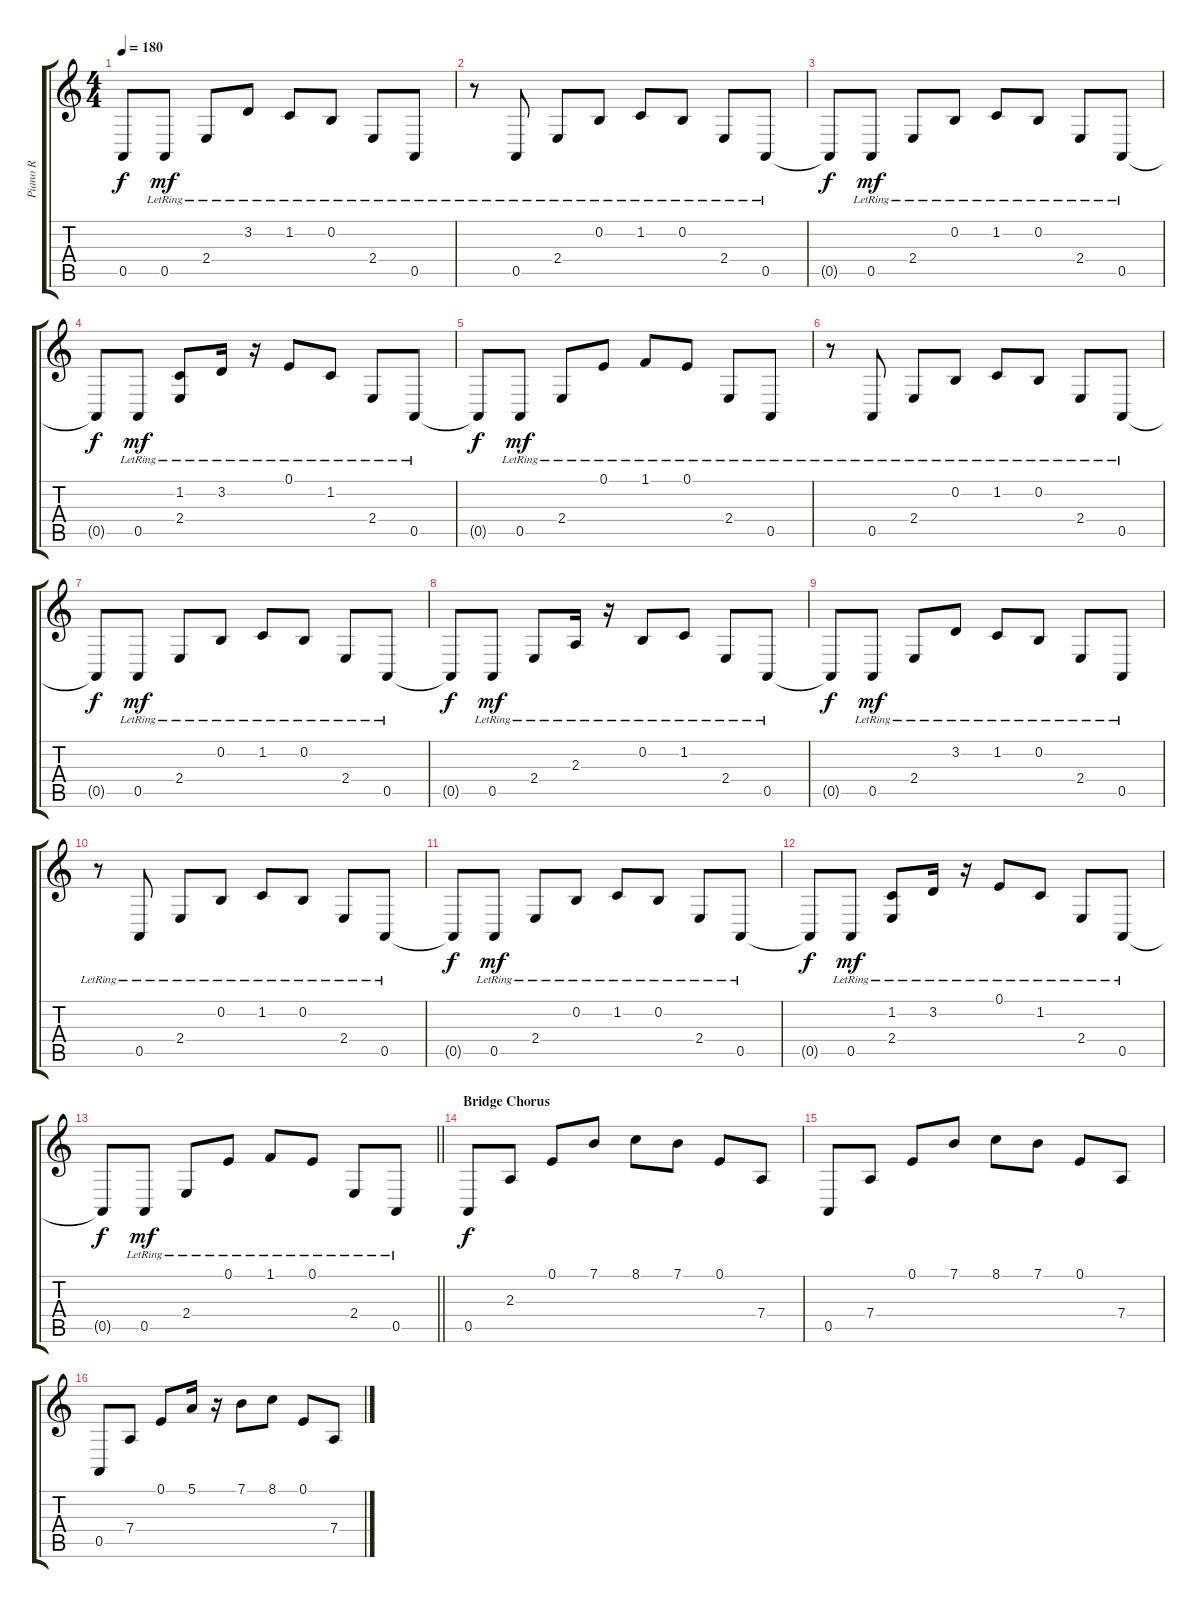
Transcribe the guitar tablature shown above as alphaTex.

\track ("Piano R" "Piano R") {instrument brightacousticpiano}
\staff {score tabs}
\tuning (E4 B3 G3 D3 A2 E2) {hide}
\ts (4 4)
\tempo 180
\clef g2
\ks c
0.5{t}.8{dy f} 0.5{lr}.8{dy mf} 2.4{lr}.8 3.2{lr}.8 1.2{lr}.8 0.2{lr}.8 2.4{lr}.8 0.5{lr}.8 |
r.8 0.5{lr}.8 2.4{lr}.8 0.2{lr}.8 1.2{lr}.8 0.2{lr}.8 2.4{lr}.8 0.5{lr}.8 |
0.5{t}.8{dy f} 0.5{lr}.8{dy mf} 2.4{lr}.8 0.2{lr}.8 1.2{lr}.8 0.2{lr}.8 2.4{lr}.8 0.5{lr}.8 |
0.5{t}.8{dy f} 0.5{lr}.8{dy mf} (1.2{lr} 2.4{lr}).8 3.2{lr}.16 r.16 0.1{lr}.8 1.2{lr}.8 2.4{lr}.8 0.5{lr}.8 |
0.5{t}.8{dy f} 0.5{lr}.8{dy mf} 2.4{lr}.8 0.1{lr}.8 1.1{lr}.8 0.1{lr}.8 2.4{lr}.8 0.5{lr}.8 |
r.8 0.5{lr}.8 2.4{lr}.8 0.2{lr}.8 1.2{lr}.8 0.2{lr}.8 2.4{lr}.8 0.5{lr}.8 |
0.5{t}.8{dy f} 0.5{lr}.8{dy mf} 2.4{lr}.8 0.2{lr}.8 1.2{lr}.8 0.2{lr}.8 2.4{lr}.8 0.5{lr}.8 |
0.5{t}.8{dy f} 0.5{lr}.8{dy mf} 2.4{lr}.8 2.3{lr}.16 r.16 0.2{lr}.8 1.2{lr}.8 2.4{lr}.8 0.5{lr}.8 |
0.5{t}.8{dy f} 0.5{lr}.8{dy mf} 2.4{lr}.8 3.2{lr}.8 1.2{lr}.8 0.2{lr}.8 2.4{lr}.8 0.5{lr}.8 |
r.8 0.5{lr}.8 2.4{lr}.8 0.2{lr}.8 1.2{lr}.8 0.2{lr}.8 2.4{lr}.8 0.5{lr}.8 |
0.5{t}.8{dy f} 0.5{lr}.8{dy mf} 2.4{lr}.8 0.2{lr}.8 1.2{lr}.8 0.2{lr}.8 2.4{lr}.8 0.5{lr}.8 |
0.5{t}.8{dy f} 0.5{lr}.8{dy mf} (1.2{lr} 2.4{lr}).8 3.2{lr}.16 r.16 0.1{lr}.8 1.2{lr}.8 2.4{lr}.8 0.5{lr}.8 |
\barLineRight lightlight
0.5{t}.8{dy f} 0.5{lr}.8{dy mf} 2.4{lr}.8 0.1{lr}.8 1.1{lr}.8 0.1{lr}.8 2.4{lr}.8 0.5{lr}.8 |
\section ("" "Bridge Chorus")
0.5.8{dy f} 2.3.8 0.1.8 7.1.8 8.1.8 7.1.8 0.1.8 7.4.8 |
0.5.8 7.4.8 0.1.8 7.1.8 8.1.8 7.1.8 0.1.8 7.4.8 |
0.5.8 7.4.8 0.1.8 5.1.16 r.16 7.1.8 8.1.8 0.1.8 7.4.8
